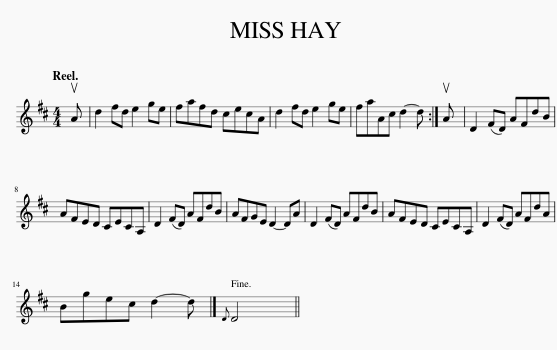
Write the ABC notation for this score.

X:1
L:1/8
Q:1/4=120
M:4/4
I:linebreak $
K:D
V:1 treble
V:1
 uA | d2 fd e2 ge | fafd cecA | d2 fd e2 ge | faAc d2- d :| %5
 uA | D2 (FD) AFdB |$ AFED CECA, | D2 (FD) AFdB | AFGE D2- DA | %10
 D2 (FD) AFdB | AFED CECA, | D2 (FD) AFdA |$ Bgec d2- d |]{D} D4 || %15
